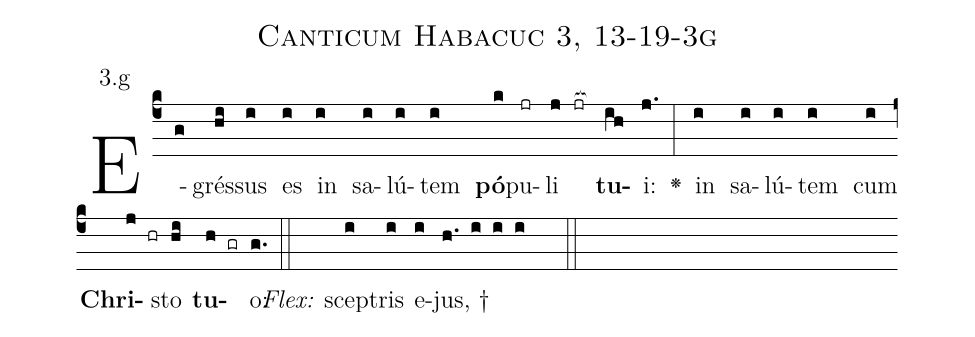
name: Canticum Habacuc 3, 13-19-3g;
annotation: 3.g;
%%
(c4)E(g)grés(hi)sus(i) es(i) in(i) sa(i)lú(i)tem(i) <b>pó</b>(k)pu(jr)li(j jr[ocb:1{]) <b>tu</b>(ih[ocb:0}])i:(j.) <v>\greheightstar</v>(:) in(i) sa(i)lú(i)tem(i) cum(i) <b>Chri</b>(j hr)sto(hi) <b>tu</b>(h gr)o:(g.) (::)
<i>Flex:</i>()  scep(i)tris(i) e(i)jus, †(h. i i i  ::)

%E(i) u(i) o(j) u(hi) a(h) e.(g.) (::)
